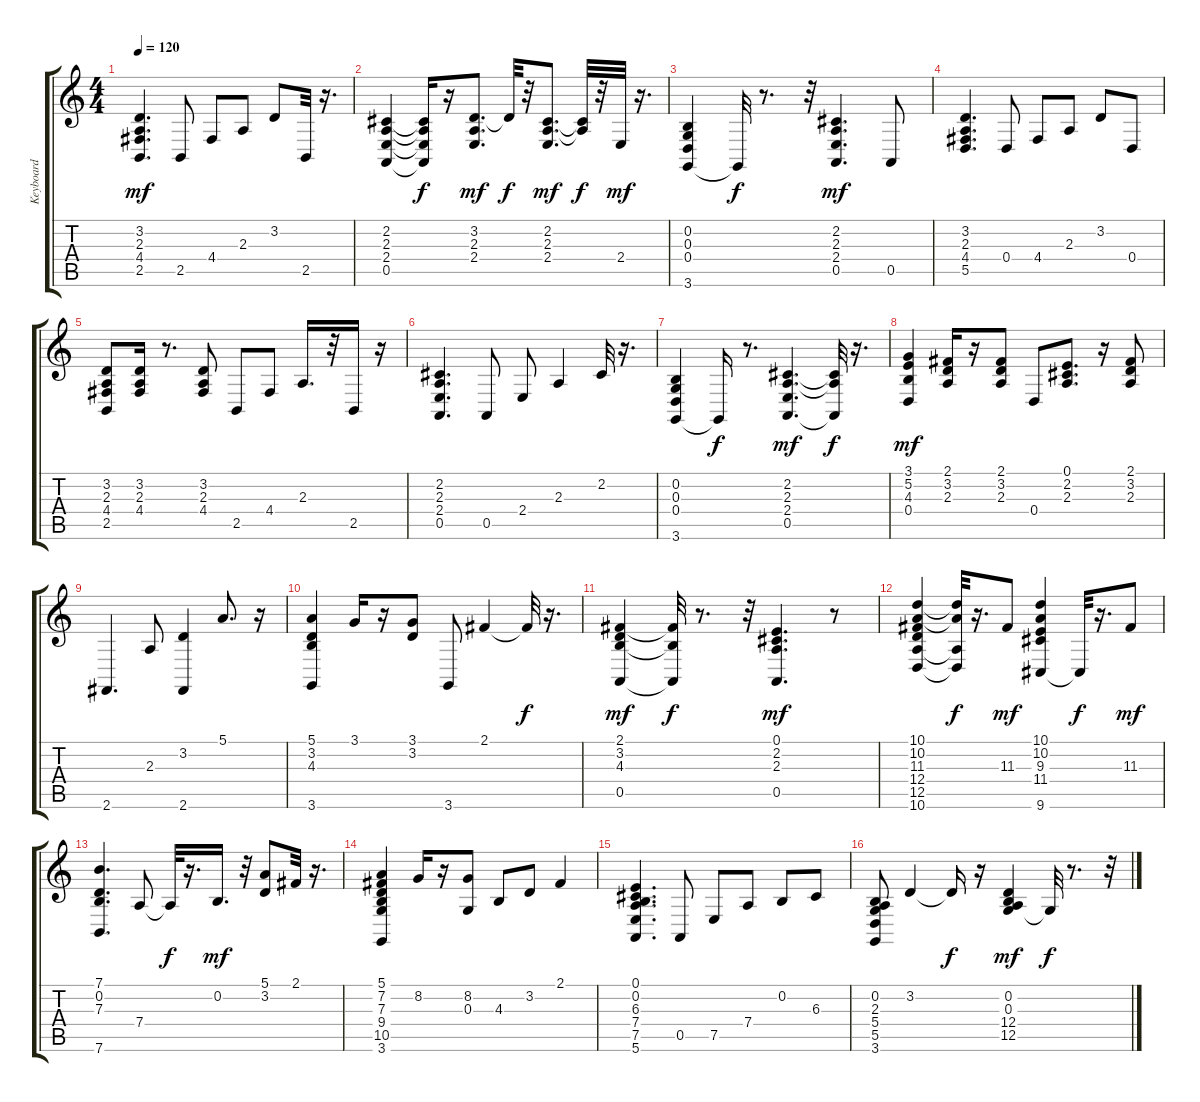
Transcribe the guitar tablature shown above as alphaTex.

\track ("Keyboard" "Keyboard") {instrument vibraphone}
\staff {score tabs}
\tuning (E4 B3 G3 D3 A2 E2) {hide}
\ts (4 4)
\tempo 120
\clef g2
\ks c
(3.2 2.3 4.4 2.5).4{d dy mf} 2.5.8 4.4.8 2.3.8 3.2.8 2.5.32 r.16{d} |
(2.2 2.3 2.4 0.5).4 (2.2{t} 2.3{t} 2.4{t} 0.5{t}).16{dy f} r.16 (3.2 2.3 2.4).8{d dy mf} 3.2{t}.32{dy f} r.32 (2.2 2.3 2.4).8{d dy mf} (2.2{t} 2.3{t}).32{dy f} r.32 2.4.32{dy mf} r.16{d} |
(0.2 0.3 0.4 3.6).4 3.6{t}.32{dy f} r.8{d} r.32 (2.2 2.3 2.4 0.5).4{d dy mf} 0.5.8 |
(3.2 2.3 4.4 5.5).4{d} 0.4.8 4.4.8 2.3.8 3.2.8 0.4.8 |
(3.2 2.3 4.4 2.5).8 (3.2 2.3 4.4).16 r.8{d} (3.2 2.3 4.4).8 2.5.8 4.4.8 2.3.16{d} r.32 2.5.16 r.16 |
(2.2 2.3 2.4 0.5).4{d} 0.5.8 2.4.8 2.3.4 2.2.32 r.16{d} |
(0.2 0.3 0.4 3.6).4 3.6{t}.16{dy f} r.8{d} (2.2 2.3 2.4 0.5).4{d dy mf} (2.2{t} 2.3{t} 0.5{t}).32{dy f} r.16{d} |
(3.1 5.2 4.3 0.4).4{dy mf} (2.1 3.2 2.3).16 r.16 (2.1 3.2 2.3).8 0.4.8 (0.1 2.2 2.3).8{d} r.16 (2.1 3.2 2.3).8 |
2.6.4{d} 2.3.8 (3.2 2.6).4 5.1.8{d} r.16 |
(5.1 3.2 4.3 3.6).4 3.1.16 r.16 (3.1 3.2).8 3.6.8 2.1.4 2.1{t}.32{dy f} r.16{d} |
(2.1 3.2 4.3 0.5).4{dy mf} (2.1{t} 4.3{t} 0.5{t}).32{dy f} r.8{d} r.32 (0.1 2.2 2.3 0.5).4{d dy mf} r.8 |
(10.1 10.2 11.3 12.4 12.5 10.6).4 (10.1{t} 10.2{t} 12.5{t} 10.6{t}).32{dy f} r.16{d} 11.3.8{dy mf} (10.1 10.2 9.3 11.4 9.6).4 9.6{t}.32{dy f} r.16{d} 11.3.8{dy mf} |
(7.1 0.2 7.3 7.6).4{d} 7.4.8 7.4{t}.32{dy f} r.16{d} 0.2.16{d dy mf} r.32 (5.1 3.2).8 2.1.32 r.16{d} |
(5.1 7.2 7.3 9.4 10.5 3.6).4 8.2.16 r.16 (8.2 0.3).8 4.3.8 3.2.8 2.1.4 |
(0.1 0.2 6.3 7.4 7.5 5.6).4{d} 0.5.8 7.5.8 7.4.8 0.2.8 6.3.8 |
(0.2 2.3 5.4 5.5 3.6).8 3.2.4 3.2{t}.16{dy f} r.16 (0.2 0.3 12.4 12.5).4{dy mf} 0.3{t}.32{dy f} r.8{d} r.32
